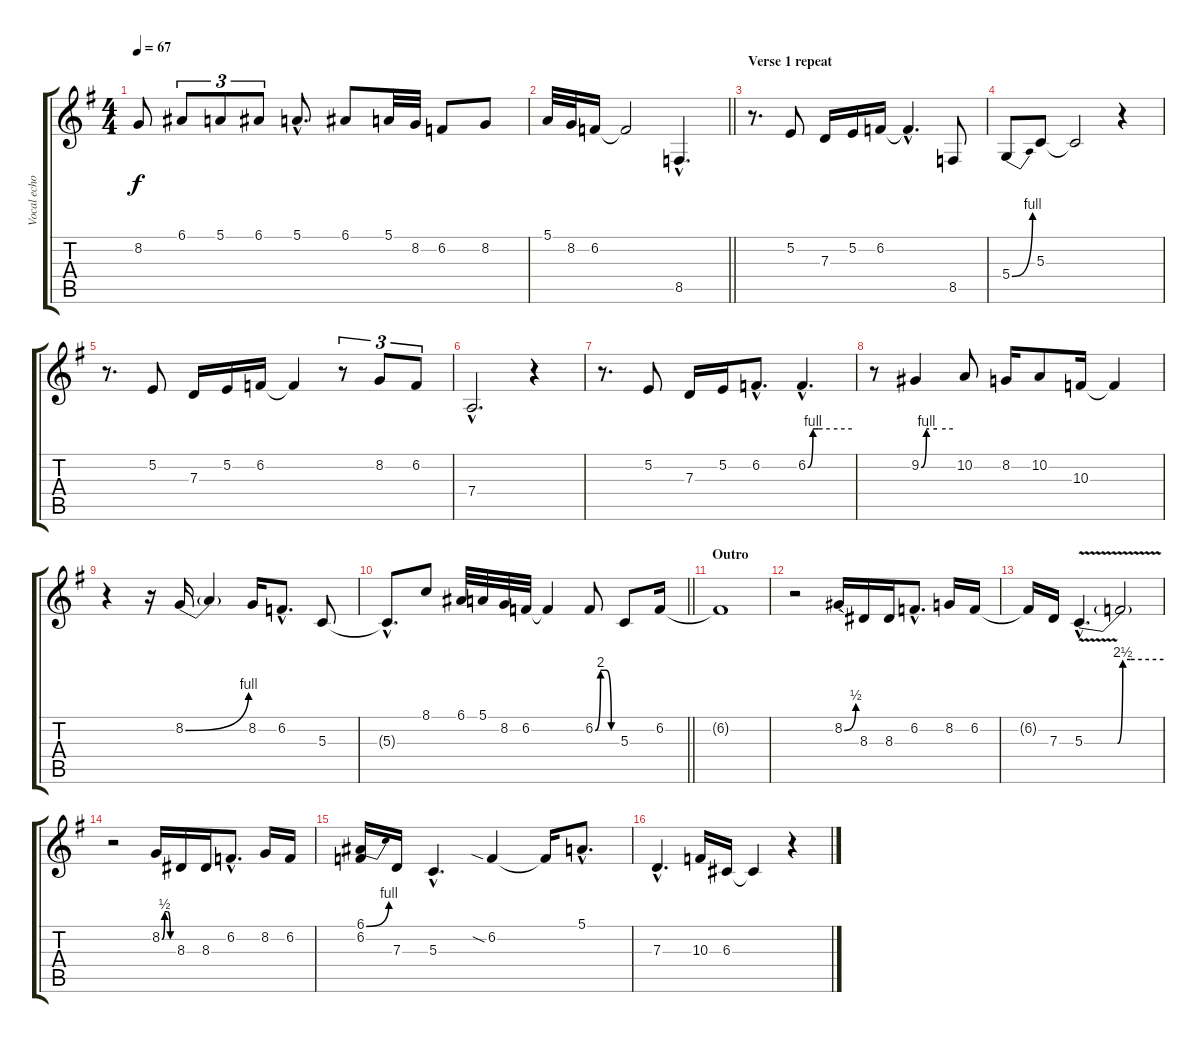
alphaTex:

\track ("Vocal echo" "Vocal echo") {instrument choiraahs}
\staff {score tabs}
\tuning (E4 B3 G3 D3 A2 E2) {hide}
\ts (4 4)
\tempo 67
\clef g2
\ks g
8.2{t}.8{dy f} 6.1.8{tu (3 2)} 5.1.8{tu (3 2)} 6.1.8{tu (3 2)} 5.1{hac}.8{d} 6.1.8 5.1.32 8.2.32 6.2.8 8.2.8 |
\barLineRight lightlight
5.1.32 8.2.32 6.2.16 6.2{t}.2 8.5{hac}.4{d} |
\section ("" "Verse 1 repeat")
r.8{d} 5.2.8 7.3.16 5.2.16 6.2.16 6.2{hac t}.4{d} 8.5.8 |
5.4{be (bend 0 0 60 4)}.8 5.3.8 5.3{t}.2 r.4 |
r.8{d} 5.2.8 7.3.16 5.2.16 6.2.16 6.2{t}.4 r.8{tu (3 2)} 8.2.8{tu (3 2)} 6.2.8{tu (3 2)} |
7.4{hac}.2{d} r.4 |
r.8{d} 5.2.8 7.3.16 5.2.16 6.2{hac}.8{d} 6.2{be (custom 0 0 7 4 10 4 15 4 30 4 60 4) hac}.4{d} |
r.8 9.2{be (custom 0 0 10 4 15 4 30 4 60 4)}.4 10.2.8 8.2.16 10.2.8 10.3.16 10.3{t}.4 |
r.4 r.16 8.2{be (bend 0 0 60 4)}.16 8.2{t}.4 8.2.16 6.2{hac}.8{d} 5.3.8 |
\barLineRight lightlight
5.3{hac t}.8{d} 8.1.8 6.1.32 5.1.32 8.2.32 6.2.32 6.2{t}.4 6.2{be (custom 0 0 15 8 30 8 45 0 60 0)}.8 5.3.8 6.2.16 |
\section ("" "Outro")
6.2{t}.1 |
r.2 8.2{be (bend 0 0 60 2)}.16 8.3.16 8.3.16 6.2{hac}.8{d} 8.2.16 6.2.16 |
6.2{t}.16 7.3.16 5.3{be (custom 0 0 25 0 29 10 35 10 60 10) v hac}.4{d} 5.3{t}.2 |
r.2 8.2{be (custom 0 0 15 2 30 2 45 0 60 0)}.16 8.3.16 8.3.16 6.2{hac}.8{d} 8.2.16 6.2.16 |
(6.1{be (bend 0 0 60 4)} 6.2).16 7.3.16 5.3{hac}.4{d} 6.2{sia}.4 6.2{t}.16 5.1{hac}.8{d} |
7.3{hac}.4{d} 10.3.16 6.3.16 6.3{t}.4 r.4
